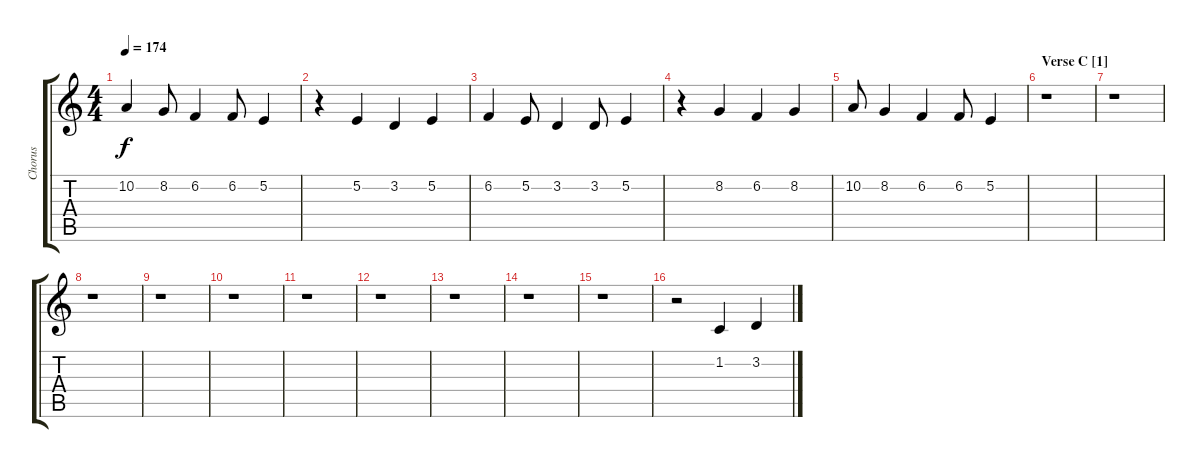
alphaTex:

\track ("Chorus" "Chorus") {instrument trumpet}
\staff {score tabs}
\tuning (E4 B3 G3 D3 A2 E2) {hide}
\ts (4 4)
\tempo 174
\clef g2
\ks c
10.2.4{dy f} 8.2.8 6.2.4 6.2.8 5.2.4 |
r.4 5.2.4 3.2.4 5.2.4 |
6.2.4 5.2.8 3.2.4 3.2.8 5.2.4 |
r.4 8.2.4 6.2.4 8.2.4 |
10.2.8 8.2.4 6.2.4 6.2.8 5.2.4 |
\section ("" "Verse C [1]")
r.1 |
r.1 |
r.1 |
r.1 |
r.1 |
r.1 |
r.1 |
r.1 |
r.1 |
r.1 |
r.2 1.2.4 3.2.4
